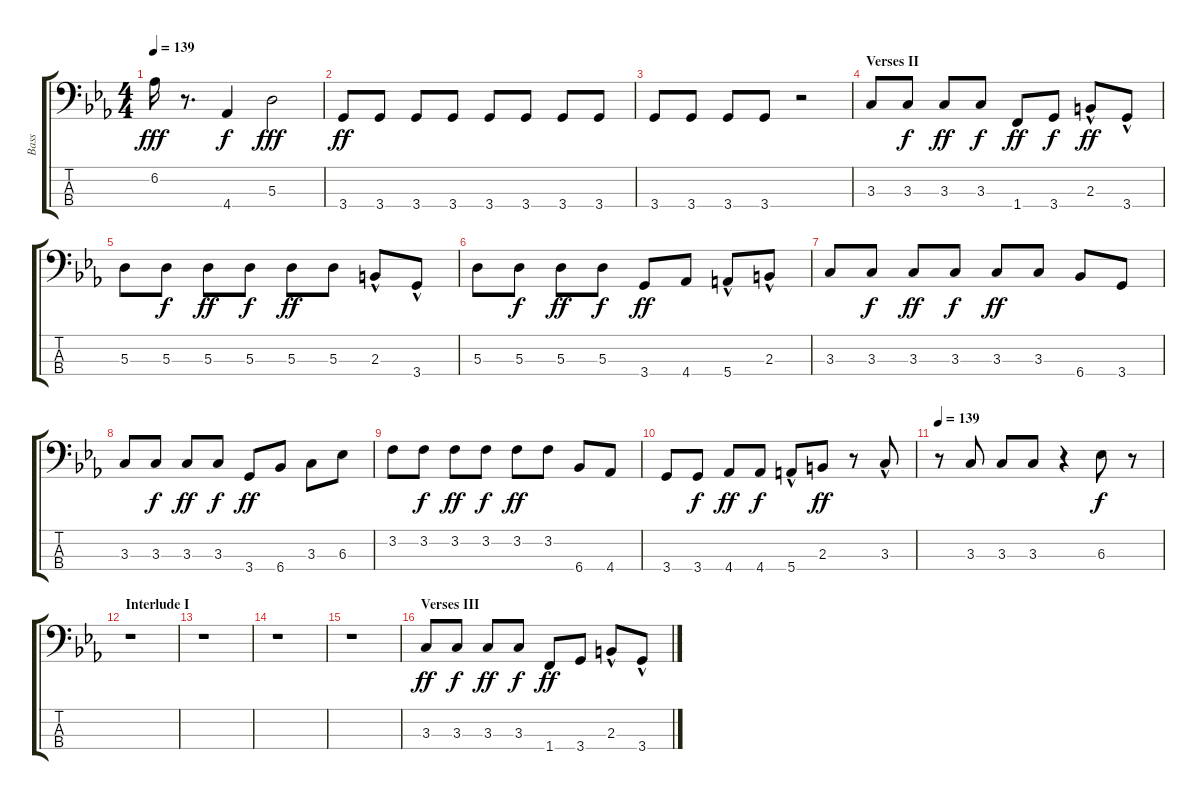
\track ("Bass" "Bass") {instrument slapbass1}
\staff {score tabs}
\tuning (G2 D2 A1 E1) {hide}
\ts (4 4)
\tempo 139
\clef f4
\ks cminor
6.2.16{dy fff} r.8{d} 4.4.4{dy f} 5.3.2{dy fff} |
3.4.8{dy ff} 3.4.8 3.4.8 3.4.8 3.4.8 3.4.8 3.4.8 3.4.8 |
3.4.8 3.4.8 3.4.8 3.4.8 r.2 |
\section ("" "Verses II")
3.3.8 3.3.8{dy f} 3.3.8{dy ff} 3.3.8{dy f} 1.4.8{dy ff} 3.4.8{dy f} 2.3{hac}.8{dy ff} 3.4{hac}.8 |
5.3.8 5.3.8{dy f} 5.3.8{dy ff} 5.3.8{dy f} 5.3.8{dy ff} 5.3.8 2.3{hac}.8 3.4{hac}.8 |
5.3.8 5.3.8{dy f} 5.3.8{dy ff} 5.3.8{dy f} 3.4.8{dy ff} 4.4.8 5.4{hac}.8 2.3{hac}.8 |
3.3.8 3.3.8{dy f} 3.3.8{dy ff} 3.3.8{dy f} 3.3.8{dy ff} 3.3.8 6.4.8 3.4.8 |
3.3.8 3.3.8{dy f} 3.3.8{dy ff} 3.3.8{dy f} 3.4.8{dy ff} 6.4.8 3.3.8 6.3.8 |
3.2.8 3.2.8{dy f} 3.2.8{dy ff} 3.2.8{dy f} 3.2.8{dy ff} 3.2.8 6.4.8 4.4.8 |
3.4.8 3.4.8{dy f} 4.4.8{dy ff} 4.4.8{dy f} 5.4{hac}.8 2.3.8{dy ff} r.8 3.3{hac}.8 |
\tempo 139
r.8 3.3.8 3.3.8 3.3.8 r.4 6.3.8{dy f} r.8 |
\section ("" "Interlude I")
r.1 |
r.1 |
r.1 |
r.1 |
\section ("" "Verses III")
3.3.8{dy ff} 3.3.8{dy f} 3.3.8{dy ff} 3.3.8{dy f} 1.4.8{dy ff} 3.4.8 2.3{hac}.8 3.4{hac}.8
